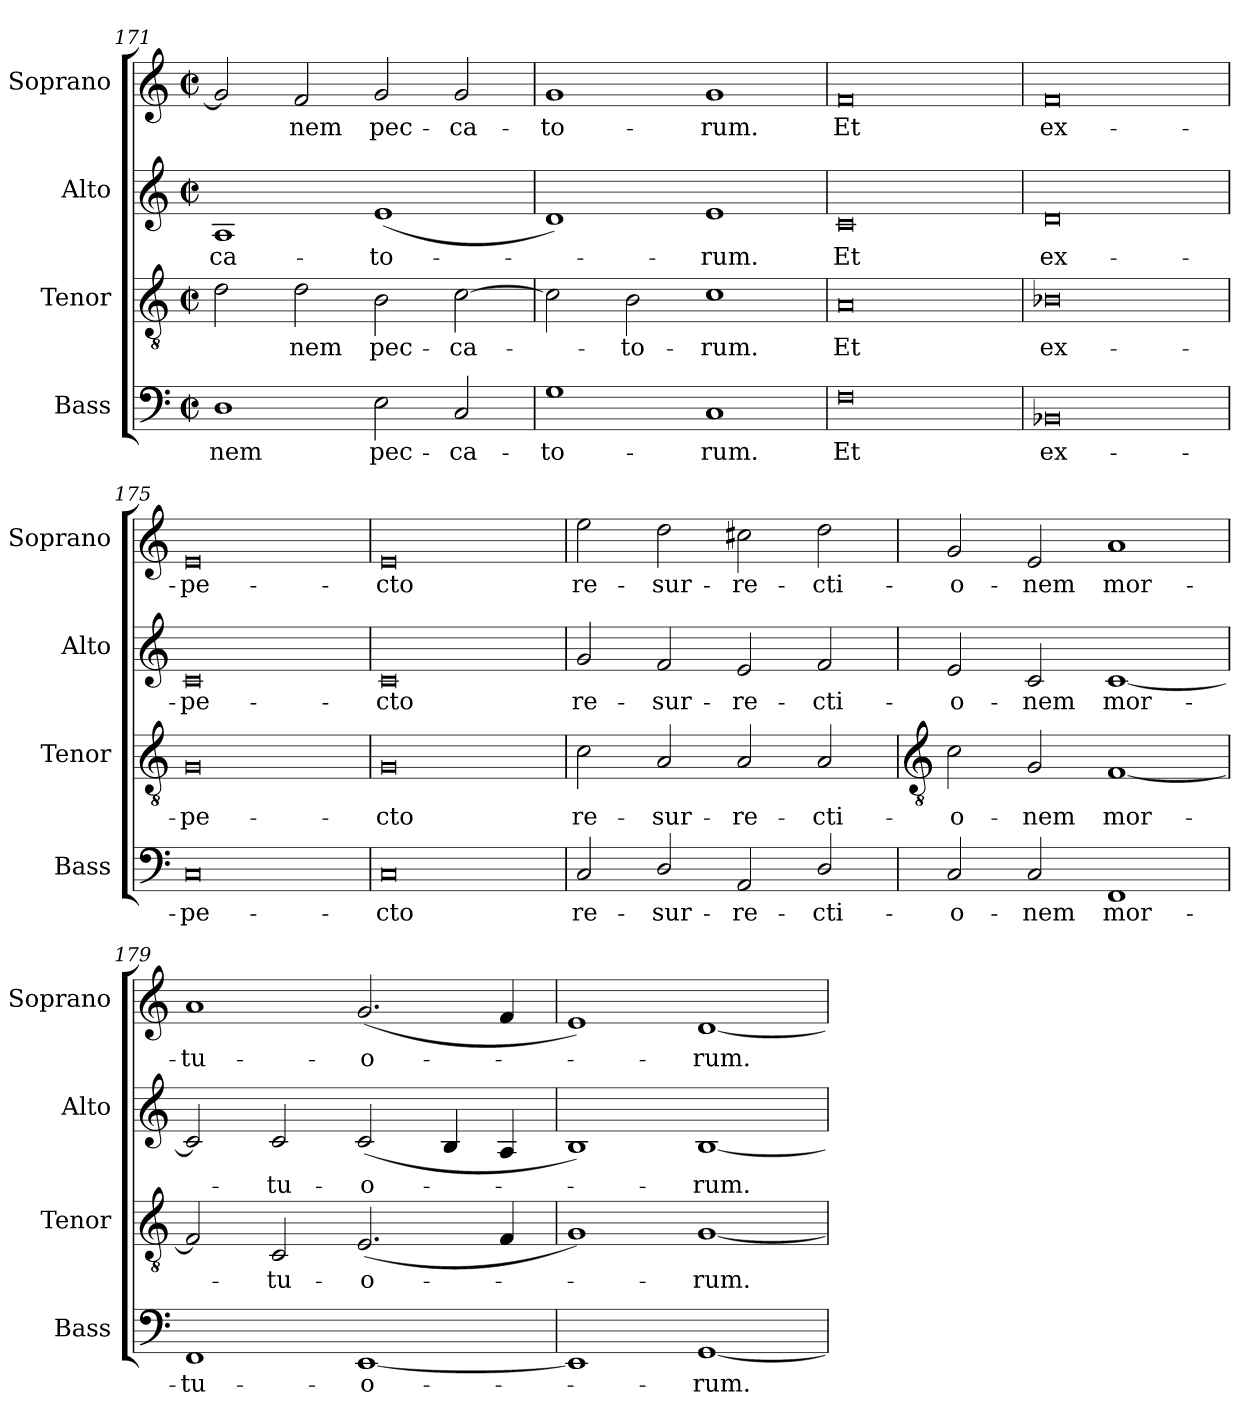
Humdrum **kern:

**kern	**text	**kern	**text	**kern	**text	**kern	**text
*part4	*part4	*part3	*part3	*part2	*part2	*part1	*part1
*staff4	*staff4	*staff3	*staff3	*staff2	*staff2	*staff1	*staff1
*I"Bass	*	*I"Tenor	*	*I"Alto	*	*I"Soprano	*
*I'Bass	*	*I'Tenor	*	*I'Alto	*	*I'Soprano	*
*clefF4	*	*clefGv2	*	*clefG2	*	*clefG2	*
*k[]	*	*k[]	*	*k[]	*	*k[]	*
*C:	*	*C:	*	*C:	*	*C:	*
*M4/2	*	*M4/2	*	*M4/2	*	*M4/2	*
*met(c|)	*	*met(c|)	*	*met(c|)	*	*met(c|)	*
=171	=171	=171	=171	=171	=171	=171	=171
!	!LO:LY:b	!	!	!	!LO:LY:b	!	!
1D	-nem	2d	.	1A	-ca-	2g]	.
!	!	!	!LO:LY:b	!	!	!	!LO:LY:b
.	.	2d	nem	.	.	2f	nem
!	!LO:LY:b	!	!LO:LY:b	!	!LO:LY:b	!	!LO:LY:b
2E	pec-	2B	pec-	(<1e	-to-	2g	pec-
!	!LO:LY:b	!	!LO:LY:b	!	!	!	!LO:LY:b
2C	-ca-	[2c	-ca-	.	.	2g	-ca-
=172	=172	=172	=172	=172	=172	=172	=172
!	!LO:LY:b	!	!	!	!	!	!LO:LY:b
1G	-to-	2c]	.	1d)	.	1g	-to-
!	!	!	!LO:LY:b	!	!	!	!
.	.	2B	to-	.	.	.	.
!	!LO:LY:b	!	!LO:LY:b	!	!LO:LY:b	!	!LO:LY:b
1C	-rum.	1c	-rum.	1e	rum.	1g	-rum.
=173	=173	=173	=173	=173	=173	=173	=173
!	!LO:LY:b	!	!LO:LY:b	!	!LO:LY:b	!	!LO:LY:b
0F	Et	0A	Et	0c	Et	0f	Et
=174	=174	=174	=174	=174	=174	=174	=174
!	!LO:LY:b	!	!LO:LY:b	!	!LO:LY:b	!	!LO:LY:b
0BB-X	ex-	0B-X	ex-	0d	ex-	0f	ex-
=175	=175	=175	=175	=175	=175	=175	=175
!	!LO:LY:b	!	!LO:LY:b	!	!LO:LY:b	!	!LO:LY:b
0C	-pe-	0G	-pe-	0c	-pe-	0e	-pe-
=176	=176	=176	=176	=176	=176	=176	=176
!	!LO:LY:b	!	!LO:LY:b	!	!LO:LY:b	!	!LO:LY:b
0C	-cto	0G	-cto	0c	-cto	0e	-cto
=177	=177	=177	=177	=177	=177	=177	=177
!	!LO:LY:b	!	!LO:LY:b	!	!LO:LY:b	!	!LO:LY:b
2C	re-	2c	re-	2g	re-	2ee	re-
!	!LO:LY:b	!	!LO:LY:b	!	!LO:LY:b	!	!LO:LY:b
2D/	-sur-	2A	-sur-	2f	-sur-	2dd	-sur-
!	!LO:LY:b	!	!LO:LY:b	!	!LO:LY:b	!	!LO:LY:b
2AA	-re-	2A	-re-	2e	-re-	2cc#X	-re-
!	!LO:LY:b	!	!LO:LY:b	!	!LO:LY:b	!	!LO:LY:b
2D/	-cti-	2A	-cti-	2f	-cti-	2dd	-cti-
!!LO:LB:g=z
=178	=178	=178	=178	=178	=178	=178	=178
*	*	*clefGv2	*	*	*	*	*
!	!LO:LY:b	!	!LO:LY:b	!	!LO:LY:b	!	!LO:LY:b
2C	-o-	2c	-o-	2e	-o-	2g	-o-
!	!LO:LY:b	!	!LO:LY:b	!	!LO:LY:b	!	!LO:LY:b
2C	-nem	2G	-nem	2c	-nem	2e	-nem
!	!LO:LY:b	!	!LO:LY:b	!	!LO:LY:b	!	!LO:LY:b
1FF	mor-	[1F	mor-	[1c	mor-	1a	mor-
=179	=179	=179	=179	=179	=179	=179	=179
!	!LO:LY:b	!	!	!	!	!	!LO:LY:b
1FF	-tu-	2F]	.	2c]	.	1a	-tu-
!	!	!	!LO:LY:b	!	!LO:LY:b	!	!
.	.	2C	tu-	2c	tu-	.	.
!	!LO:LY:b	!	!LO:LY:b	!	!LO:LY:b	!	!LO:LY:b
[1EE	-o-	(<2.E	-o-	(<2c	-o-	(<2.g	-o-
.	.	.	.	4B	.	.	.
.	.	4F	.	4A	.	4f	.
=180	=180	=180	=180	=180	=180	=180	=180
1EE]	.	1G)	.	1B)	.	1e)	.
!	!LO:LY:b	!	!LO:LY:b	!	!LO:LY:b	!	!LO:LY:b
[1GG	rum.	[1G	rum.	[1B	rum.	[1d	rum.
=	=	=	=	=	=	=	=
*-	*-	*-	*-	*-	*-	*-	*-
